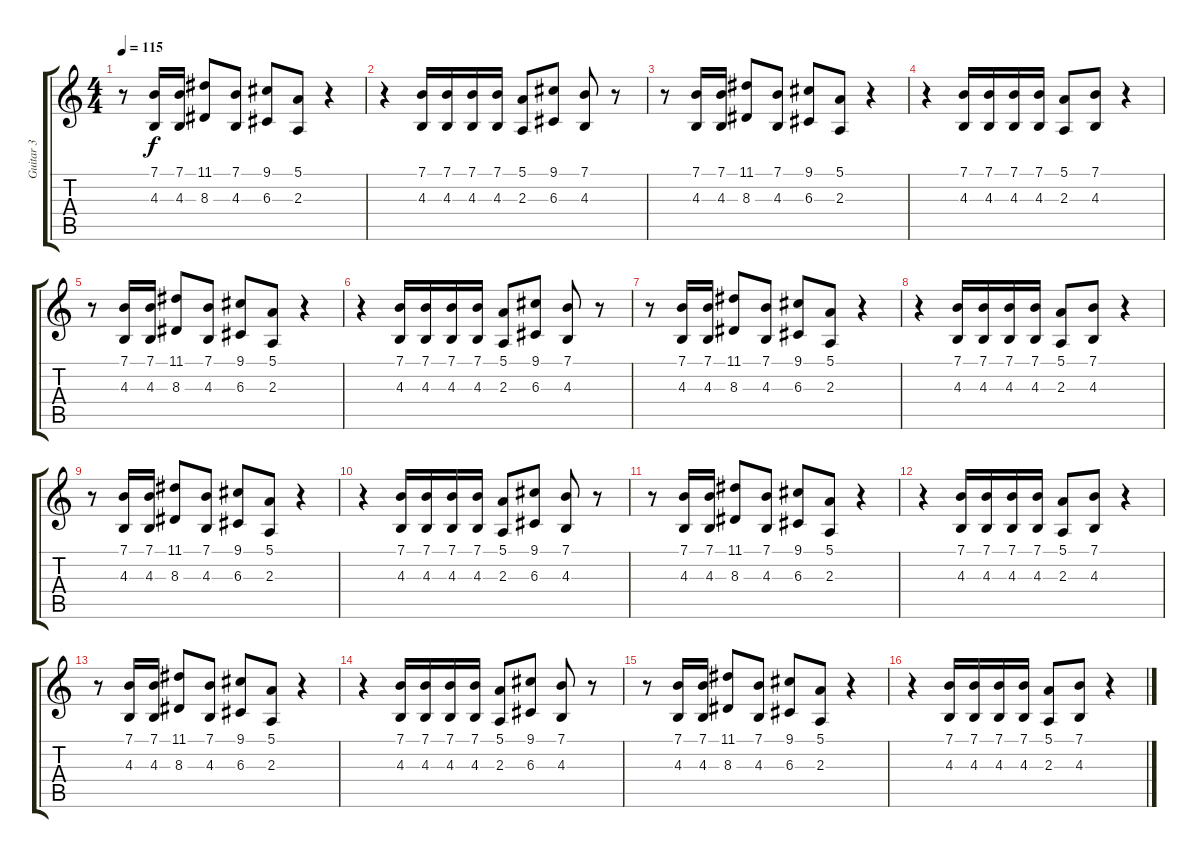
\track ("Guitar 3" "Guitar 3") {instrument brasssection}
\staff {score tabs}
\tuning (E4 B3 G3 D3 A2 E2) {hide}
\ts (4 4)
\tempo 115
\clef g2
\ks c
r.8{dy f} (7.1 4.3).16{volume 13} (7.1 4.3).16 (11.1 8.3).8 (7.1 4.3).8 (9.1 6.3).8 (5.1 2.3).8 r.4 |
r.4 (7.1 4.3).16 (7.1 4.3).16 (7.1 4.3).16 (7.1 4.3).16 (5.1 2.3).8 (9.1 6.3).8 (7.1 4.3).8 r.8 |
r.8 (7.1 4.3).16{volume 13} (7.1 4.3).16 (11.1 8.3).8 (7.1 4.3).8 (9.1 6.3).8 (5.1 2.3).8 r.4 |
r.4 (7.1 4.3).16 (7.1 4.3).16 (7.1 4.3).16 (7.1 4.3).16 (5.1 2.3).8 (7.1 4.3).8 r.4 |
r.8 (7.1 4.3).16{volume 13} (7.1 4.3).16 (11.1 8.3).8 (7.1 4.3).8 (9.1 6.3).8 (5.1 2.3).8 r.4 |
r.4 (7.1 4.3).16 (7.1 4.3).16 (7.1 4.3).16 (7.1 4.3).16 (5.1 2.3).8 (9.1 6.3).8 (7.1 4.3).8 r.8 |
r.8 (7.1 4.3).16{volume 13} (7.1 4.3).16 (11.1 8.3).8 (7.1 4.3).8 (9.1 6.3).8 (5.1 2.3).8 r.4 |
r.4 (7.1 4.3).16 (7.1 4.3).16 (7.1 4.3).16 (7.1 4.3).16 (5.1 2.3).8 (7.1 4.3).8 r.4 |
r.8 (7.1 4.3).16{volume 13} (7.1 4.3).16 (11.1 8.3).8 (7.1 4.3).8 (9.1 6.3).8 (5.1 2.3).8 r.4 |
r.4 (7.1 4.3).16 (7.1 4.3).16 (7.1 4.3).16 (7.1 4.3).16 (5.1 2.3).8 (9.1 6.3).8 (7.1 4.3).8 r.8 |
r.8 (7.1 4.3).16{volume 13} (7.1 4.3).16 (11.1 8.3).8 (7.1 4.3).8 (9.1 6.3).8 (5.1 2.3).8 r.4 |
r.4 (7.1 4.3).16 (7.1 4.3).16 (7.1 4.3).16 (7.1 4.3).16 (5.1 2.3).8 (7.1 4.3).8 r.4 |
r.8 (7.1 4.3).16{volume 13} (7.1 4.3).16 (11.1 8.3).8 (7.1 4.3).8 (9.1 6.3).8 (5.1 2.3).8 r.4 |
r.4 (7.1 4.3).16 (7.1 4.3).16 (7.1 4.3).16 (7.1 4.3).16 (5.1 2.3).8 (9.1 6.3).8 (7.1 4.3).8 r.8 |
r.8 (7.1 4.3).16{volume 13} (7.1 4.3).16 (11.1 8.3).8 (7.1 4.3).8 (9.1 6.3).8 (5.1 2.3).8 r.4 |
r.4 (7.1 4.3).16 (7.1 4.3).16 (7.1 4.3).16 (7.1 4.3).16 (5.1 2.3).8 (7.1 4.3).8 r.4
